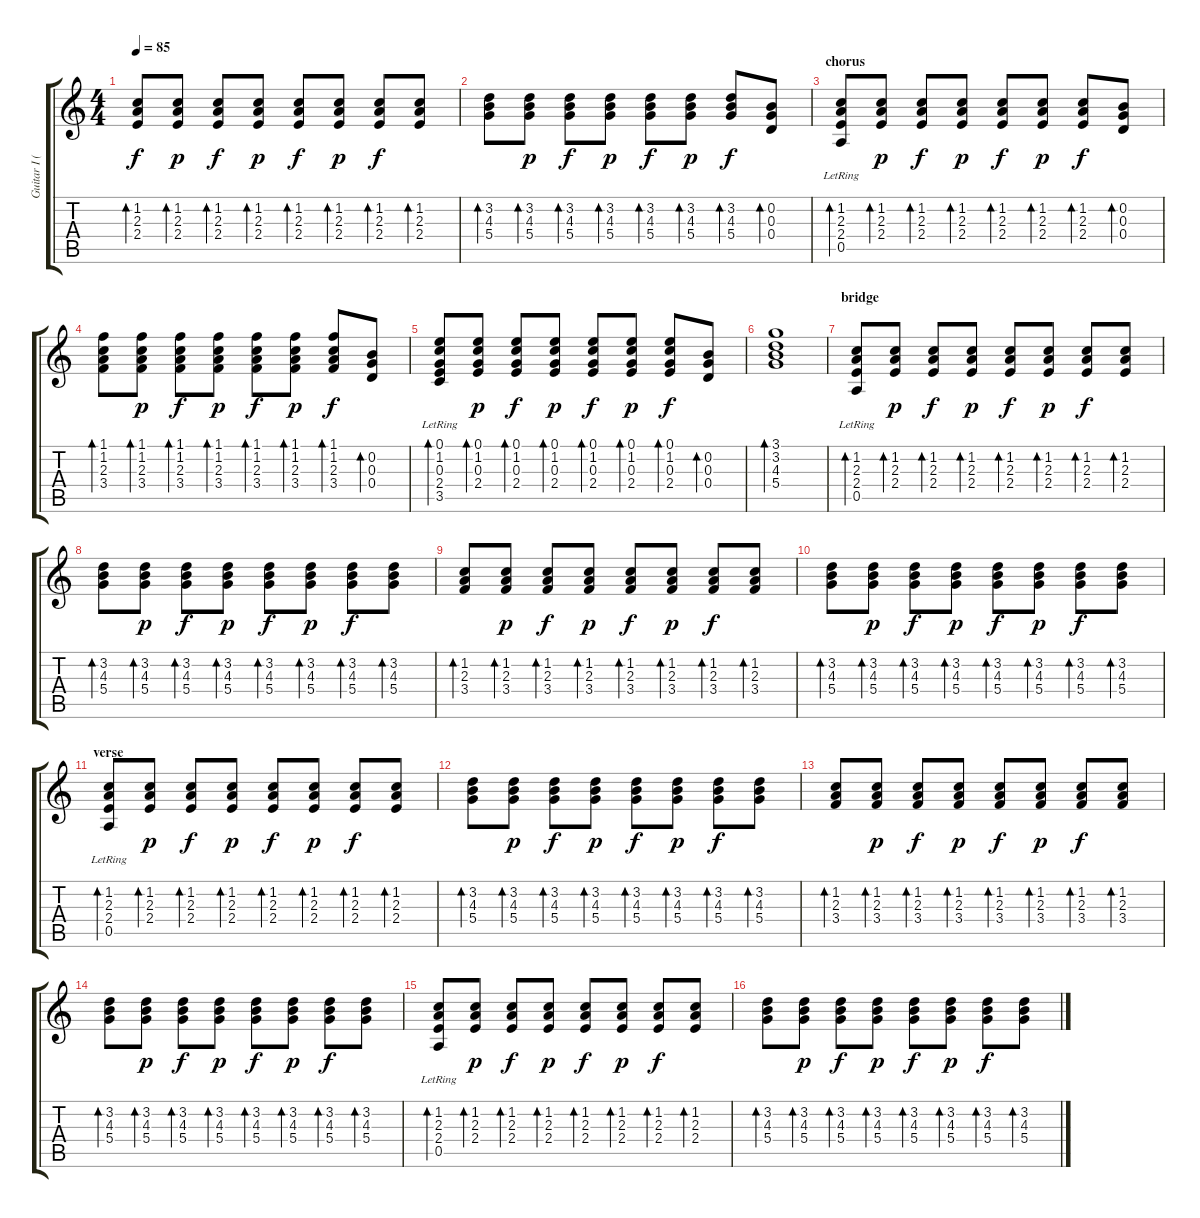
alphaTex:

\track ("Guitar I (doubled)" "Guitar I (") {instrument electricguitarmuted}
\staff {score tabs}
\tuning (E4 B3 G3 D3 A2 E2) {hide}
\ts (4 4)
\tempo 85
\clef g2
\ks c
(1.2 2.3 2.4).8{bd 120 dy f} (1.2 2.3 2.4).8{bd 120 dy p} (1.2 2.3 2.4).8{bd 120 dy f} (1.2 2.3 2.4).8{bd 120 dy p} (1.2 2.3 2.4).8{bd 120 dy f} (1.2 2.3 2.4).8{bd 120 dy p} (1.2 2.3 2.4).8{bd 120 dy f} (1.2 2.3 2.4).8{bd 120} |
(3.2 4.3 5.4).8{bd 120} (3.2 4.3 5.4).8{bd 120 dy p} (3.2 4.3 5.4).8{bd 120 dy f} (3.2 4.3 5.4).8{bd 120 dy p} (3.2 4.3 5.4).8{bd 120 dy f} (3.2 4.3 5.4).8{bd 120 dy p} (3.2 4.3 5.4).8{bd 120 dy f} (0.2 0.3 0.4).8{bd 120} |
\section ("" "chorus")
(1.2 2.3 2.4 0.5{lr}).8{bd 120} (1.2 2.3 2.4).8{bd 120 dy p} (1.2 2.3 2.4).8{bd 120 dy f} (1.2 2.3 2.4).8{bd 120 dy p} (1.2 2.3 2.4).8{bd 120 dy f} (1.2 2.3 2.4).8{bd 120 dy p} (1.2 2.3 2.4).8{bd 120 dy f} (0.2 0.3 0.4).8{bd 120} |
(1.1 1.2 2.3 3.4).8{bd 120} (1.1 1.2 2.3 3.4).8{bd 120 dy p} (1.1 1.2 2.3 3.4).8{bd 120 dy f} (1.1 1.2 2.3 3.4).8{bd 120 dy p} (1.1 1.2 2.3 3.4).8{bd 120 dy f} (1.1 1.2 2.3 3.4).8{bd 120 dy p} (1.1 1.2 2.3 3.4).8{bd 120 dy f} (0.2 0.3 0.4).8{bd 120} |
(0.1 1.2 0.3 2.4 3.5{lr}).8{bd 120} (0.1 1.2 0.3 2.4).8{bd 120 dy p} (0.1 1.2 0.3 2.4).8{bd 120 dy f} (0.1 1.2 0.3 2.4).8{bd 120 dy p} (0.1 1.2 0.3 2.4).8{bd 120 dy f} (0.1 1.2 0.3 2.4).8{bd 120 dy p} (0.1 1.2 0.3 2.4).8{bd 120 dy f} (0.2 0.3 0.4).8{bd 120} |
(3.1 3.2 4.3 5.4).1{bd 240} |
\section ("" "bridge")
(1.2 2.3 2.4 0.5{lr}).8{bd 120} (1.2 2.3 2.4).8{bd 120 dy p} (1.2 2.3 2.4).8{bd 120 dy f} (1.2 2.3 2.4).8{bd 120 dy p} (1.2 2.3 2.4).8{bd 120 dy f} (1.2 2.3 2.4).8{bd 120 dy p} (1.2 2.3 2.4).8{bd 120 dy f} (1.2 2.3 2.4).8{bd 120} |
(3.2 4.3 5.4).8{bd 120} (3.2 4.3 5.4).8{bd 120 dy p} (3.2 4.3 5.4).8{bd 120 dy f} (3.2 4.3 5.4).8{bd 120 dy p} (3.2 4.3 5.4).8{bd 120 dy f} (3.2 4.3 5.4).8{bd 120 dy p} (3.2 4.3 5.4).8{bd 120 dy f} (3.2 4.3 5.4).8{bd 120} |
(1.2 2.3 3.4).8{bd 120} (1.2 2.3 3.4).8{bd 120 dy p} (1.2 2.3 3.4).8{bd 120 dy f} (1.2 2.3 3.4).8{bd 120 dy p} (1.2 2.3 3.4).8{bd 120 dy f} (1.2 2.3 3.4).8{bd 120 dy p} (1.2 2.3 3.4).8{bd 120 dy f} (1.2 2.3 3.4).8{bd 120} |
(3.2 4.3 5.4).8{bd 60} (3.2 4.3 5.4).8{bd 60 dy p} (3.2 4.3 5.4).8{bd 60 dy f} (3.2 4.3 5.4).8{bd 60 dy p} (3.2 4.3 5.4).8{bd 60 dy f} (3.2 4.3 5.4).8{bd 60 dy p} (3.2 4.3 5.4).8{bd 60 dy f} (3.2 4.3 5.4).8{bd 60} |
\section ("" "verse")
(1.2 2.3 2.4 0.5{lr}).8{bd 120} (1.2 2.3 2.4).8{bd 120 dy p} (1.2 2.3 2.4).8{bd 120 dy f} (1.2 2.3 2.4).8{bd 120 dy p} (1.2 2.3 2.4).8{bd 120 dy f} (1.2 2.3 2.4).8{bd 120 dy p} (1.2 2.3 2.4).8{bd 120 dy f} (1.2 2.3 2.4).8{bd 120} |
(3.2 4.3 5.4).8{bd 120} (3.2 4.3 5.4).8{bd 120 dy p} (3.2 4.3 5.4).8{bd 120 dy f} (3.2 4.3 5.4).8{bd 120 dy p} (3.2 4.3 5.4).8{bd 120 dy f} (3.2 4.3 5.4).8{bd 120 dy p} (3.2 4.3 5.4).8{bd 120 dy f} (3.2 4.3 5.4).8{bd 120} |
(1.2 2.3 3.4).8{bd 120} (1.2 2.3 3.4).8{bd 120 dy p} (1.2 2.3 3.4).8{bd 120 dy f} (1.2 2.3 3.4).8{bd 120 dy p} (1.2 2.3 3.4).8{bd 120 dy f} (1.2 2.3 3.4).8{bd 120 dy p} (1.2 2.3 3.4).8{bd 120 dy f} (1.2 2.3 3.4).8{bd 120} |
(3.2 4.3 5.4).8{bd 60} (3.2 4.3 5.4).8{bd 60 dy p} (3.2 4.3 5.4).8{bd 60 dy f} (3.2 4.3 5.4).8{bd 60 dy p} (3.2 4.3 5.4).8{bd 60 dy f} (3.2 4.3 5.4).8{bd 60 dy p} (3.2 4.3 5.4).8{bd 60 dy f} (3.2 4.3 5.4).8{bd 60} |
(1.2 2.3 2.4 0.5{lr}).8{bd 120} (1.2 2.3 2.4).8{bd 120 dy p} (1.2 2.3 2.4).8{bd 120 dy f} (1.2 2.3 2.4).8{bd 120 dy p} (1.2 2.3 2.4).8{bd 120 dy f} (1.2 2.3 2.4).8{bd 120 dy p} (1.2 2.3 2.4).8{bd 120 dy f} (1.2 2.3 2.4).8{bd 120} |
(3.2 4.3 5.4).8{bd 120} (3.2 4.3 5.4).8{bd 120 dy p} (3.2 4.3 5.4).8{bd 120 dy f} (3.2 4.3 5.4).8{bd 120 dy p} (3.2 4.3 5.4).8{bd 120 dy f} (3.2 4.3 5.4).8{bd 120 dy p} (3.2 4.3 5.4).8{bd 120 dy f} (3.2 4.3 5.4).8{bd 120}
